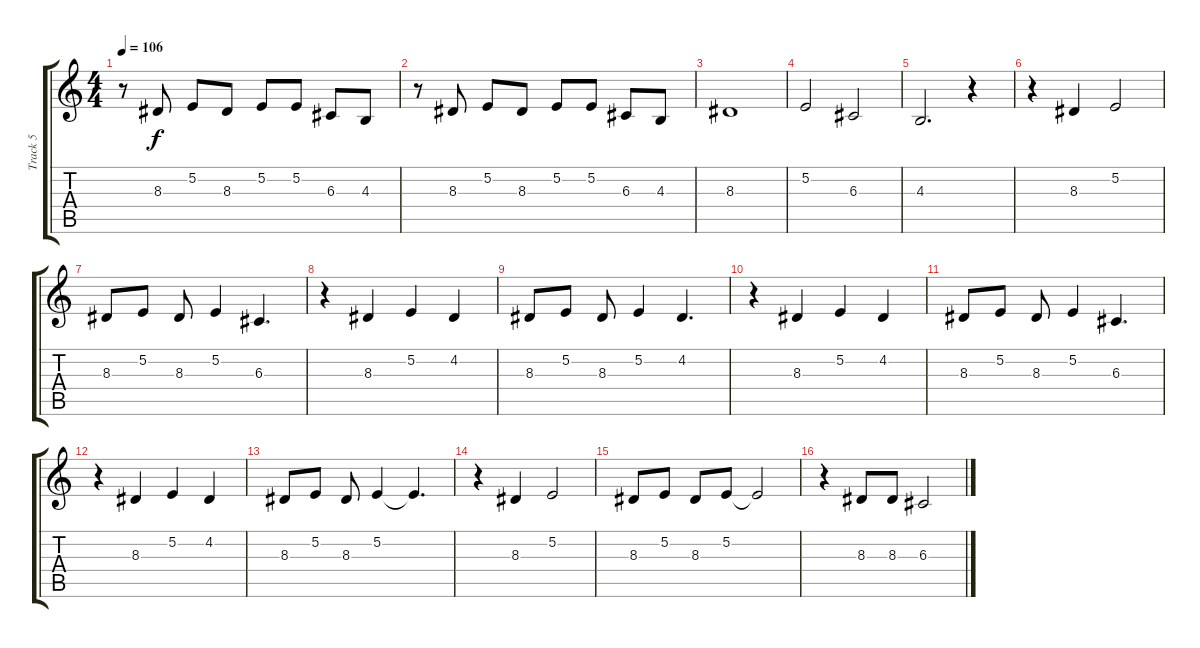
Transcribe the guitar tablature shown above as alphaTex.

\track ("Track 5" "Track 5") {instrument flute}
\staff {score tabs}
\tuning (E4 B3 G3 D3 A2 E2) {hide}
\ts (4 4)
\tempo 106
\clef g2
\ks c
r.8{dy f} 8.3.8 5.2.8 8.3.8 5.2.8 5.2.8 6.3.8 4.3.8 |
r.8 8.3.8 5.2.8 8.3.8 5.2.8 5.2.8 6.3.8 4.3.8 |
8.3.1 |
5.2.2 6.3.2 |
4.3.2{d} r.4 |
r.4 8.3.4 5.2.2 |
8.3.8 5.2.8 8.3.8 5.2.4 6.3.4{d} |
r.4 8.3.4 5.2.4 4.2.4 |
8.3.8 5.2.8 8.3.8 5.2.4 4.2.4{d} |
r.4 8.3.4 5.2.4 4.2.4 |
8.3.8 5.2.8 8.3.8 5.2.4 6.3.4{d} |
r.4 8.3.4 5.2.4 4.2.4 |
8.3.8 5.2.8 8.3.8 5.2.4 5.2{t}.4{d} |
r.4 8.3.4 5.2.2 |
8.3.8 5.2.8 8.3.8 5.2.8 5.2{t}.2 |
r.4 8.3.8 8.3.8 6.3.2
